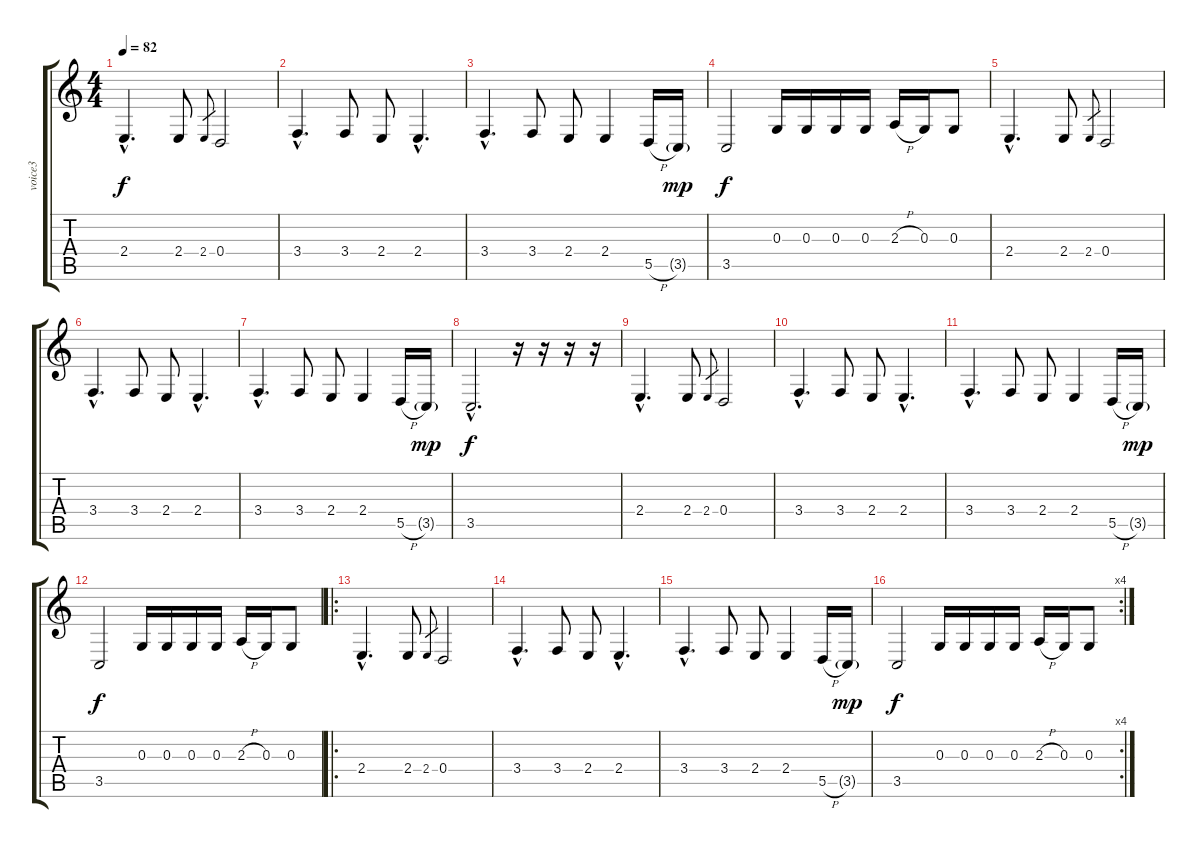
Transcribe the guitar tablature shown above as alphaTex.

\track ("voice3" "voice3") {instrument tenorsax}
\staff {score tabs}
\tuning (E4 B3 G3 D3 A2 E2) {hide}
\ts (4 4)
\tempo 82
\clef g2
\ks c
2.4{hac}.4{d dy f} 2.4.8 2.4.8{gr} 0.4.2 |
3.4{hac}.4{d} 3.4.8 2.4.8 2.4{hac}.4{d} |
3.4{hac}.4{d} 3.4.8 2.4.8 2.4.4 5.5{h}.16 3.5{g}.16{dy mp} |
3.5.2{dy f} 0.3.16 0.3.16 0.3.16 0.3.16 2.3{h}.16 0.3.16 0.3.8 |
2.4{hac}.4{d} 2.4.8 2.4.8{gr} 0.4.2 |
3.4{hac}.4{d} 3.4.8 2.4.8 2.4{hac}.4{d} |
3.4{hac}.4{d} 3.4.8 2.4.8 2.4.4 5.5{h}.16 3.5{g}.16{dy mp} |
3.5{hac}.2{d dy f} r.16 r.16 r.16 r.16 |
2.4{hac}.4{d} 2.4.8 2.4.8{gr} 0.4.2 |
3.4{hac}.4{d} 3.4.8 2.4.8 2.4{hac}.4{d} |
3.4{hac}.4{d} 3.4.8 2.4.8 2.4.4 5.5{h}.16 3.5{g}.16{dy mp} |
3.5.2{dy f} 0.3.16 0.3.16 0.3.16 0.3.16 2.3{h}.16 0.3.16 0.3.8 |
\ro
2.4{hac}.4{d} 2.4.8 2.4.8{gr} 0.4.2 |
3.4{hac}.4{d} 3.4.8 2.4.8 2.4{hac}.4{d} |
3.4{hac}.4{d} 3.4.8 2.4.8 2.4.4 5.5{h}.16 3.5{g}.16{dy mp} |
\rc 4
3.5.2{dy f} 0.3.16 0.3.16 0.3.16 0.3.16 2.3{h}.16 0.3.16 0.3.8
